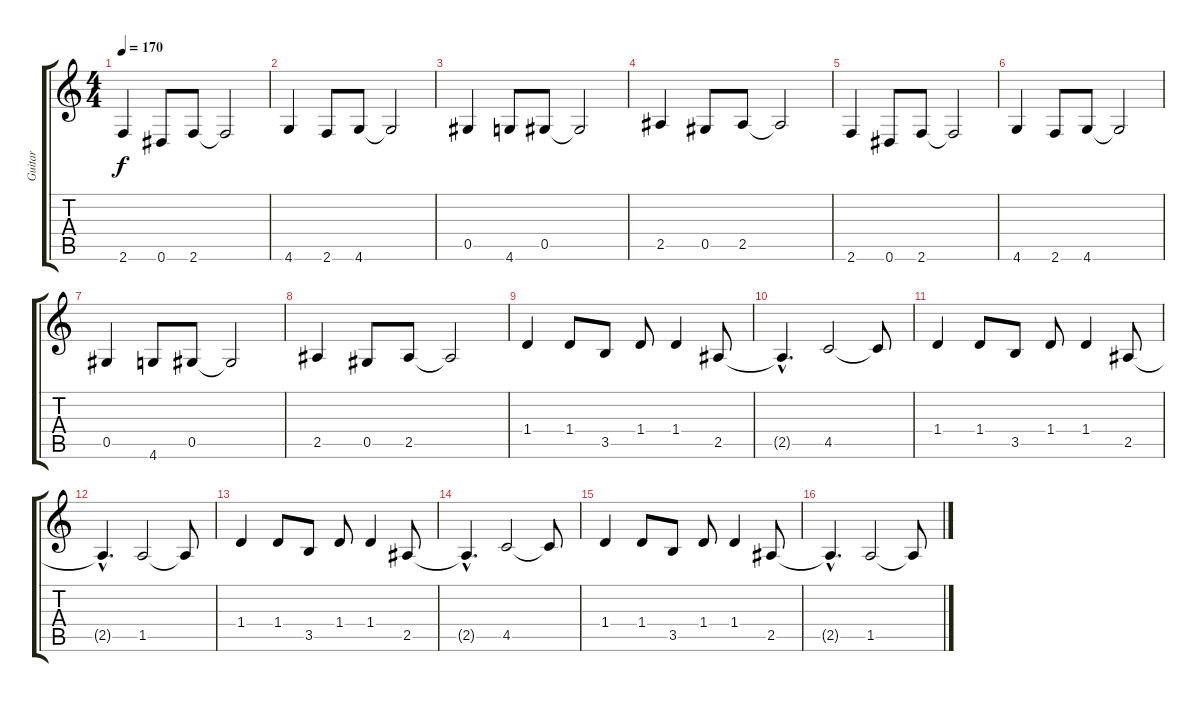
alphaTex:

\track ("Guitar" "Guitar") {instrument overdrivenguitar}
\staff {score tabs}
\tuning (Eb4 Bb3 Gb3 Db3 Ab2 Eb2) {hide}
\ts (4 4)
\tempo 170
\clef g2
\ks c
2.6.4{dy f} 0.6.8 2.6.8 2.6{t}.2 |
4.6.4 2.6.8 4.6.8 4.6{t}.2 |
0.5.4 4.6.8 0.5.8 0.5{t}.2 |
2.5.4 0.5.8 2.5.8 2.5{t}.2 |
2.6.4 0.6.8 2.6.8 2.6{t}.2 |
4.6.4 2.6.8 4.6.8 4.6{t}.2 |
0.5.4 4.6.8 0.5.8 0.5{t}.2 |
2.5.4 0.5.8 2.5.8 2.5{t}.2 |
1.4.4 1.4.8 3.5.8 1.4.8 1.4.4 2.5.8 |
2.5{hac t}.4{d} 4.5.2 4.5{t}.8 |
1.4.4 1.4.8 3.5.8 1.4.8 1.4.4 2.5.8 |
2.5{hac t}.4{d} 1.5.2 1.5{t}.8 |
1.4.4 1.4.8 3.5.8 1.4.8 1.4.4 2.5.8 |
2.5{hac t}.4{d} 4.5.2 4.5{t}.8 |
1.4.4 1.4.8 3.5.8 1.4.8 1.4.4 2.5.8 |
2.5{hac t}.4{d} 1.5.2 1.5{t}.8
